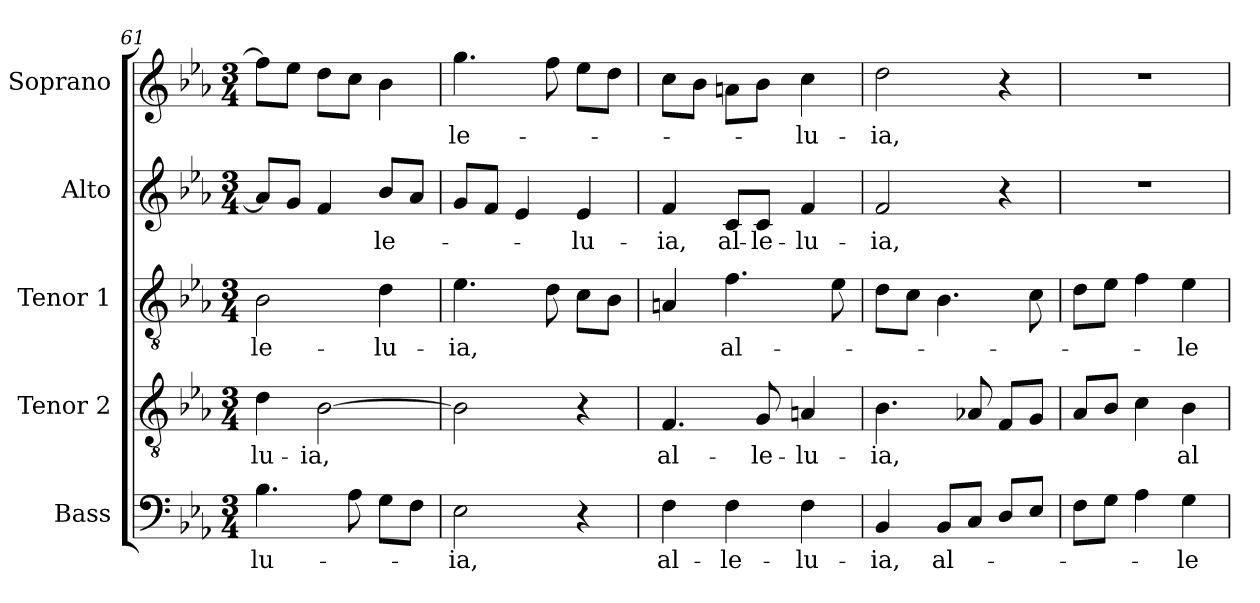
**kern	**text	**kern	**text	**kern	**text	**kern	**text	**kern	**text
*part5	*part5	*part4	*part4	*part3	*part3	*part2	*part2	*part1	*part1
*staff5	*staff5	*staff4	*staff4	*staff3	*staff3	*staff2	*staff2	*staff1	*staff1
*I"Bass	*	*I"Tenor 2	*	*I"Tenor 1	*	*I"Alto	*	*I"Soprano	*
*I'B.	*	*I'T.	*	*I'T.	*	*I'A.	*	*I'S.	*
*clefF4	*	*clefGv2	*	*clefGv2	*	*clefG2	*	*clefG2	*
*	*	*ITrd7c12	*	*ITrd7c12	*	*	*	*	*
*k[b-e-a-]	*	*k[b-e-a-]	*	*k[b-e-a-]	*	*k[b-e-a-]	*	*k[b-e-a-]	*
*E-:	*	*E-:	*	*E-:	*	*E-:	*	*E-:	*
*M3/4	*	*M3/4	*	*M3/4	*	*M3/4	*	*M3/4	*
=61	=61	=61	=61	=61	=61	=61	=61	=61	=61
!	!LO:LY:b:color=#000000	!	!	!	!	!	!	!	!
!	!	!	!LO:LY:b:color=#000000	!	!	!	!	!	!
!	!	!	!	!	!LO:LY:b:color=#000000	!	!	!	!
4.B-i\	-lu-	4Di\	-lu-	2BB-i\	-le-	8a-i/L]	.	8ffi\L]	.
.	.	.	.	.	.	8gi/J	.	8ee-i\J	.
!	!	!	!LO:LY:b:color=#000000	!	!	!	!	!	!
.	.	[>2BB-i\	-ia,	.	.	4fi/	.	8ddi\L	.
8A-i\	.	.	.	.	.	.	.	8cci\J	.
!	!	!	!	!	!LO:LY:b:color=#000000	!	!	!	!
!	!	!	!	!	!	!	!LO:LY:b:color=#000000	!	!
8Gi\L	.	.	.	4Di\	-lu-	8b-i/L	-le-	4b-i\	.
8Fi\J	.	.	.	.	.	8a-i/J	.	.	.
!!LO:LB:g=z
=62	=62	=62	=62	=62	=62	=62	=62	=62	=62
!	!LO:LY:b:color=#000000	!	!	!	!	!	!	!	!
!	!	!	!	!	!LO:LY:b:color=#000000	!	!	!	!
!	!	!	!	!	!	!	!	!	!LO:LY:b:color=#000000
2E-i\	-ia,	2BB-i\]	.	4.E-i\	-ia,	8gi/L	.	4.ggi\	-le-
.	.	.	.	.	.	8fi/J	.	.	.
.	.	.	.	.	.	4e-i/	.	.	.
.	.	.	.	8Di\	.	.	.	8ffi\	.
!	!	!	!	!	!	!	!LO:LY:b:color=#000000	!	!
4r	.	4r	.	8Ci\L	.	4e-i/	-lu-	8ee-i\L	.
.	.	.	.	8BB-i\J	.	.	.	8ddi\J	.
=63	=63	=63	=63	=63	=63	=63	=63	=63	=63
!	!LO:LY:b:color=#000000	!	!	!	!	!	!	!	!
!	!	!	!LO:LY:b:color=#000000	!	!	!	!	!	!
!	!	!	!	!	!	!	!LO:LY:b:color=#000000	!	!
4Fi\	al-	4.FFi/	al-	4AAni/	.	4fi/	-ia,	8cci\L	.
.	.	.	.	.	.	.	.	8b-i\J	.
!	!LO:LY:b:color=#000000	!	!	!	!	!	!	!	!
!	!	!	!	!	!LO:LY:b:color=#000000	!	!	!	!
!	!	!	!	!	!	!	!LO:LY:b:color=#000000	!	!
4Fi\	-le-	.	.	4.Fi\	al-	8ci/L	al-	8ani\L	.
!	!	!	!LO:LY:b:color=#000000	!	!	!	!	!	!
!	!	!	!	!	!	!	!LO:LY:b:color=#000000	!	!
.	.	8GGi/	-le-	.	.	8ci/J	-le-	8b-i\J	.
!	!LO:LY:b:color=#000000	!	!	!	!	!	!	!	!
!	!	!	!LO:LY:b:color=#000000	!	!	!	!	!	!
!	!	!	!	!	!	!	!LO:LY:b:color=#000000	!	!
!	!	!	!	!	!	!	!	!	!LO:LY:b:color=#000000
4Fi\	-lu-	4AAni/	-lu-	.	.	4fi/	-lu-	4cci\	-lu-
.	.	.	.	8E-i\	.	.	.	.	.
=64	=64	=64	=64	=64	=64	=64	=64	=64	=64
!	!LO:LY:b:color=#000000	!	!	!	!	!	!	!	!
!	!	!	!LO:LY:b:color=#000000	!	!	!	!	!	!
!	!	!	!	!	!	!	!LO:LY:b:color=#000000	!	!
!	!	!	!	!	!	!	!	!	!LO:LY:b:color=#000000
4BB-i/	-ia,	4.BB-i\	-ia,	8Di\L	.	2fi/	-ia,	2ddi\	-ia,
.	.	.	.	8Ci\J	.	.	.	.	.
!	!LO:LY:b:color=#000000	!	!	!	!	!	!	!	!
8BB-i/L	al-	.	.	4.BB-i\	.	.	.	.	.
8Ci/J	.	8AA-Xi/	.	.	.	.	.	.	.
8Di/L	.	8FFi/L	.	.	.	4r	.	4r	.
8E-i/J	.	8GGi/J	.	8Ci\	.	.	.	.	.
=65	=65	=65	=65	=65	=65	=65	=65	=65	=65
!	!	!	!	!	!	!LO:N:vis=1	!	!LO:N:vis=1	!
8Fi\L	.	8AA-i/L	.	8Di\L	.	2.r	.	2.r	.
8Gi\J	.	8BB-i/J	.	8E-i\J	.	.	.	.	.
4A-i\	.	4Ci\	.	4Fi\	.	.	.	.	.
!	!LO:LY:b:color=#000000	!	!	!	!	!	!	!	!
!	!	!	!LO:LY:b:color=#000000	!	!	!	!	!	!
!	!	!	!	!	!LO:LY:b:color=#000000	!	!	!	!
4Gi\	-le-	4BB-i\	al-	4E-i\	-le-	.	.	.	.
=	=	=	=	=	=	=	=	=	=
*-	*-	*-	*-	*-	*-	*-	*-	*-	*-
